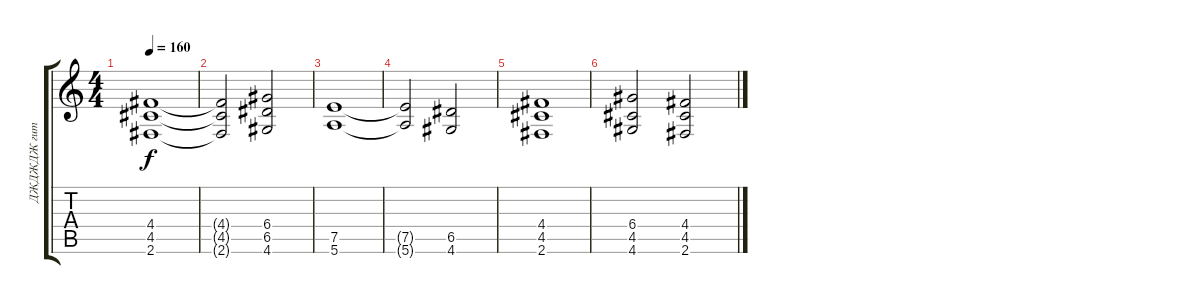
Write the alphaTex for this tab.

\track ("ДЖДЖДЖ гитар" "ДЖДЖДЖ гит") {instrument distortionguitar}
\staff {score tabs}
\tuning (E4 B3 G3 D3 A2 E2) {hide}
\ts (4 4)
\tempo 160
\clef g2
\ks c
(4.4 4.5 2.6).1{dy f} |
(4.4{t} 4.5{t} 2.6{t}).2 (6.4 6.5 4.6).2 |
(7.5 5.6).1 |
(7.5{t} 5.6{t}).2 (6.5 4.6).2 |
(4.4 4.5 2.6).1 |
(6.4 4.5 4.6).2 (4.4 4.5 2.6).2
